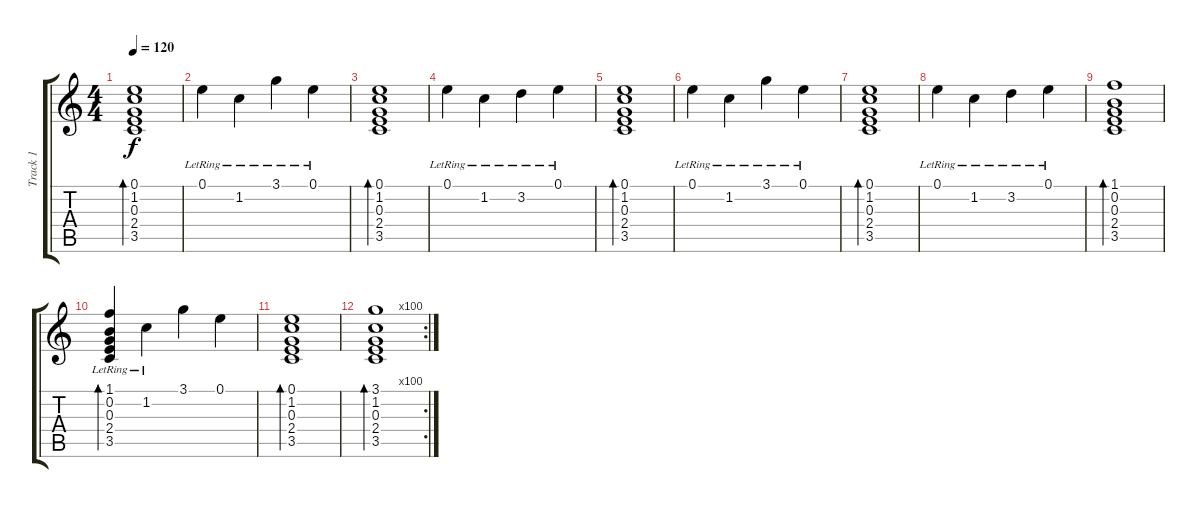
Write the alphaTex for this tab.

\track ("Track 1" "Track 1") {instrument electricguitarmuted}
\staff {score tabs}
\tuning (E4 B3 G3 D3 A2 E2) {hide}
\ts (4 4)
\tempo 120
\clef g2
\ks c
(0.1 1.2 0.3 2.4 3.5).1{bd 120 dy f instrument electricguitarmuted} |
0.1{lr}.4 1.2{lr}.4 3.1{lr}.4 0.1{lr}.4 |
(0.1 1.2 0.3 2.4 3.5).1{bd 120} |
0.1{lr}.4 1.2{lr}.4 3.2{lr}.4 0.1{lr}.4 |
(0.1 1.2 0.3 2.4 3.5).1{bd 120} |
0.1{lr}.4 1.2{lr}.4 3.1{lr}.4 0.1{lr}.4 |
(0.1 1.2 0.3 2.4 3.5).1{bd 120} |
0.1{lr}.4 1.2{lr}.4 3.2{lr}.4 0.1{lr}.4 |
(1.1 0.2 0.3 2.4 3.5).1{bd 120} |
(1.1{lr} 0.2 0.3{lr} 2.4{lr} 3.5{lr}).4{bd 60} 1.2{lr}.4 3.1.4 0.1.4 |
(0.1 1.2 0.3 2.4 3.5).1{bd 120} |
\rc 100
(3.1 1.2 0.3 2.4 3.5).1{bd 120}
